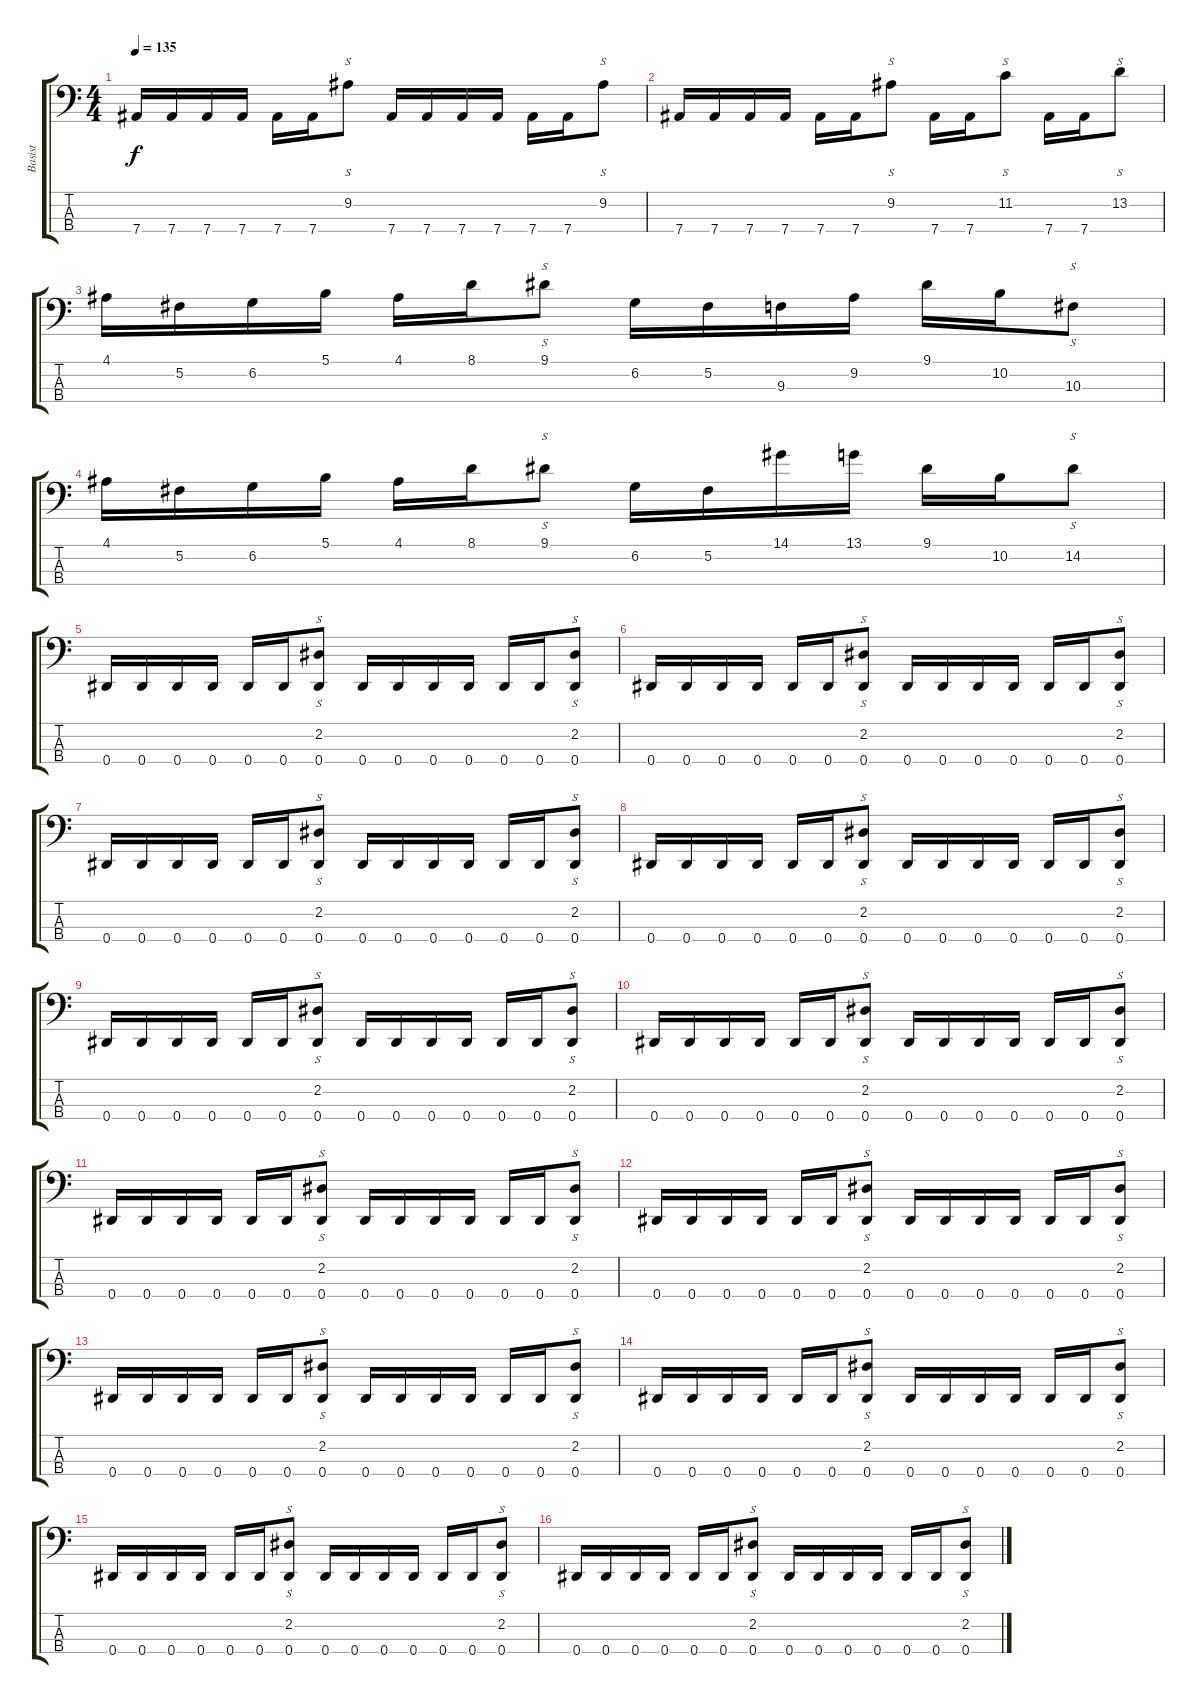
\track ("Basist" "Basist") {instrument electricbassfinger}
\staff {score tabs}
\tuning (Gb2 Db2 Ab1 Eb1) {hide}
\ts (4 4)
\tempo 135
\clef f4
\ks c
7.4.16{dy f} 7.4.16 7.4.16 7.4.16 7.4.16 7.4.16 9.2.8{s} 7.4.16 7.4.16 7.4.16 7.4.16 7.4.16 7.4.16 9.2.8{s} |
7.4.16 7.4.16 7.4.16 7.4.16 7.4.16 7.4.16 9.2.8{s} 7.4.16 7.4.16 11.2.8{s} 7.4.16 7.4.16 13.2.8{s} |
4.1.16 5.2.16 6.2.16 5.1.16 4.1.16 8.1.16 9.1.8{s} 6.2.16 5.2.16 9.3.16 9.2.16 9.1.16 10.2.16 10.3.8{s} |
4.1.16 5.2.16 6.2.16 5.1.16 4.1.16 8.1.16 9.1.8{s} 6.2.16 5.2.16 14.1.16 13.1.16 9.1.16 10.2.16 14.2.8{s} |
0.4.16 0.4.16 0.4.16 0.4.16 0.4.16 0.4.16 (2.2 0.4).8{s} 0.4.16 0.4.16 0.4.16 0.4.16 0.4.16 0.4.16 (2.2 0.4).8{s} |
0.4.16 0.4.16 0.4.16 0.4.16 0.4.16 0.4.16 (2.2 0.4).8{s} 0.4.16 0.4.16 0.4.16 0.4.16 0.4.16 0.4.16 (2.2 0.4).8{s} |
0.4.16 0.4.16 0.4.16 0.4.16 0.4.16 0.4.16 (2.2 0.4).8{s} 0.4.16 0.4.16 0.4.16 0.4.16 0.4.16 0.4.16 (2.2 0.4).8{s} |
0.4.16 0.4.16 0.4.16 0.4.16 0.4.16 0.4.16 (2.2 0.4).8{s} 0.4.16 0.4.16 0.4.16 0.4.16 0.4.16 0.4.16 (2.2 0.4).8{s} |
0.4.16 0.4.16 0.4.16 0.4.16 0.4.16 0.4.16 (2.2 0.4).8{s} 0.4.16 0.4.16 0.4.16 0.4.16 0.4.16 0.4.16 (2.2 0.4).8{s} |
0.4.16 0.4.16 0.4.16 0.4.16 0.4.16 0.4.16 (2.2 0.4).8{s} 0.4.16 0.4.16 0.4.16 0.4.16 0.4.16 0.4.16 (2.2 0.4).8{s} |
0.4.16 0.4.16 0.4.16 0.4.16 0.4.16 0.4.16 (2.2 0.4).8{s} 0.4.16 0.4.16 0.4.16 0.4.16 0.4.16 0.4.16 (2.2 0.4).8{s} |
0.4.16 0.4.16 0.4.16 0.4.16 0.4.16 0.4.16 (2.2 0.4).8{s} 0.4.16 0.4.16 0.4.16 0.4.16 0.4.16 0.4.16 (2.2 0.4).8{s} |
0.4.16 0.4.16 0.4.16 0.4.16 0.4.16 0.4.16 (2.2 0.4).8{s} 0.4.16 0.4.16 0.4.16 0.4.16 0.4.16 0.4.16 (2.2 0.4).8{s} |
0.4.16 0.4.16 0.4.16 0.4.16 0.4.16 0.4.16 (2.2 0.4).8{s} 0.4.16 0.4.16 0.4.16 0.4.16 0.4.16 0.4.16 (2.2 0.4).8{s} |
0.4.16 0.4.16 0.4.16 0.4.16 0.4.16 0.4.16 (2.2 0.4).8{s} 0.4.16 0.4.16 0.4.16 0.4.16 0.4.16 0.4.16 (2.2 0.4).8{s} |
0.4.16 0.4.16 0.4.16 0.4.16 0.4.16 0.4.16 (2.2 0.4).8{s} 0.4.16 0.4.16 0.4.16 0.4.16 0.4.16 0.4.16 (2.2 0.4).8{s}
